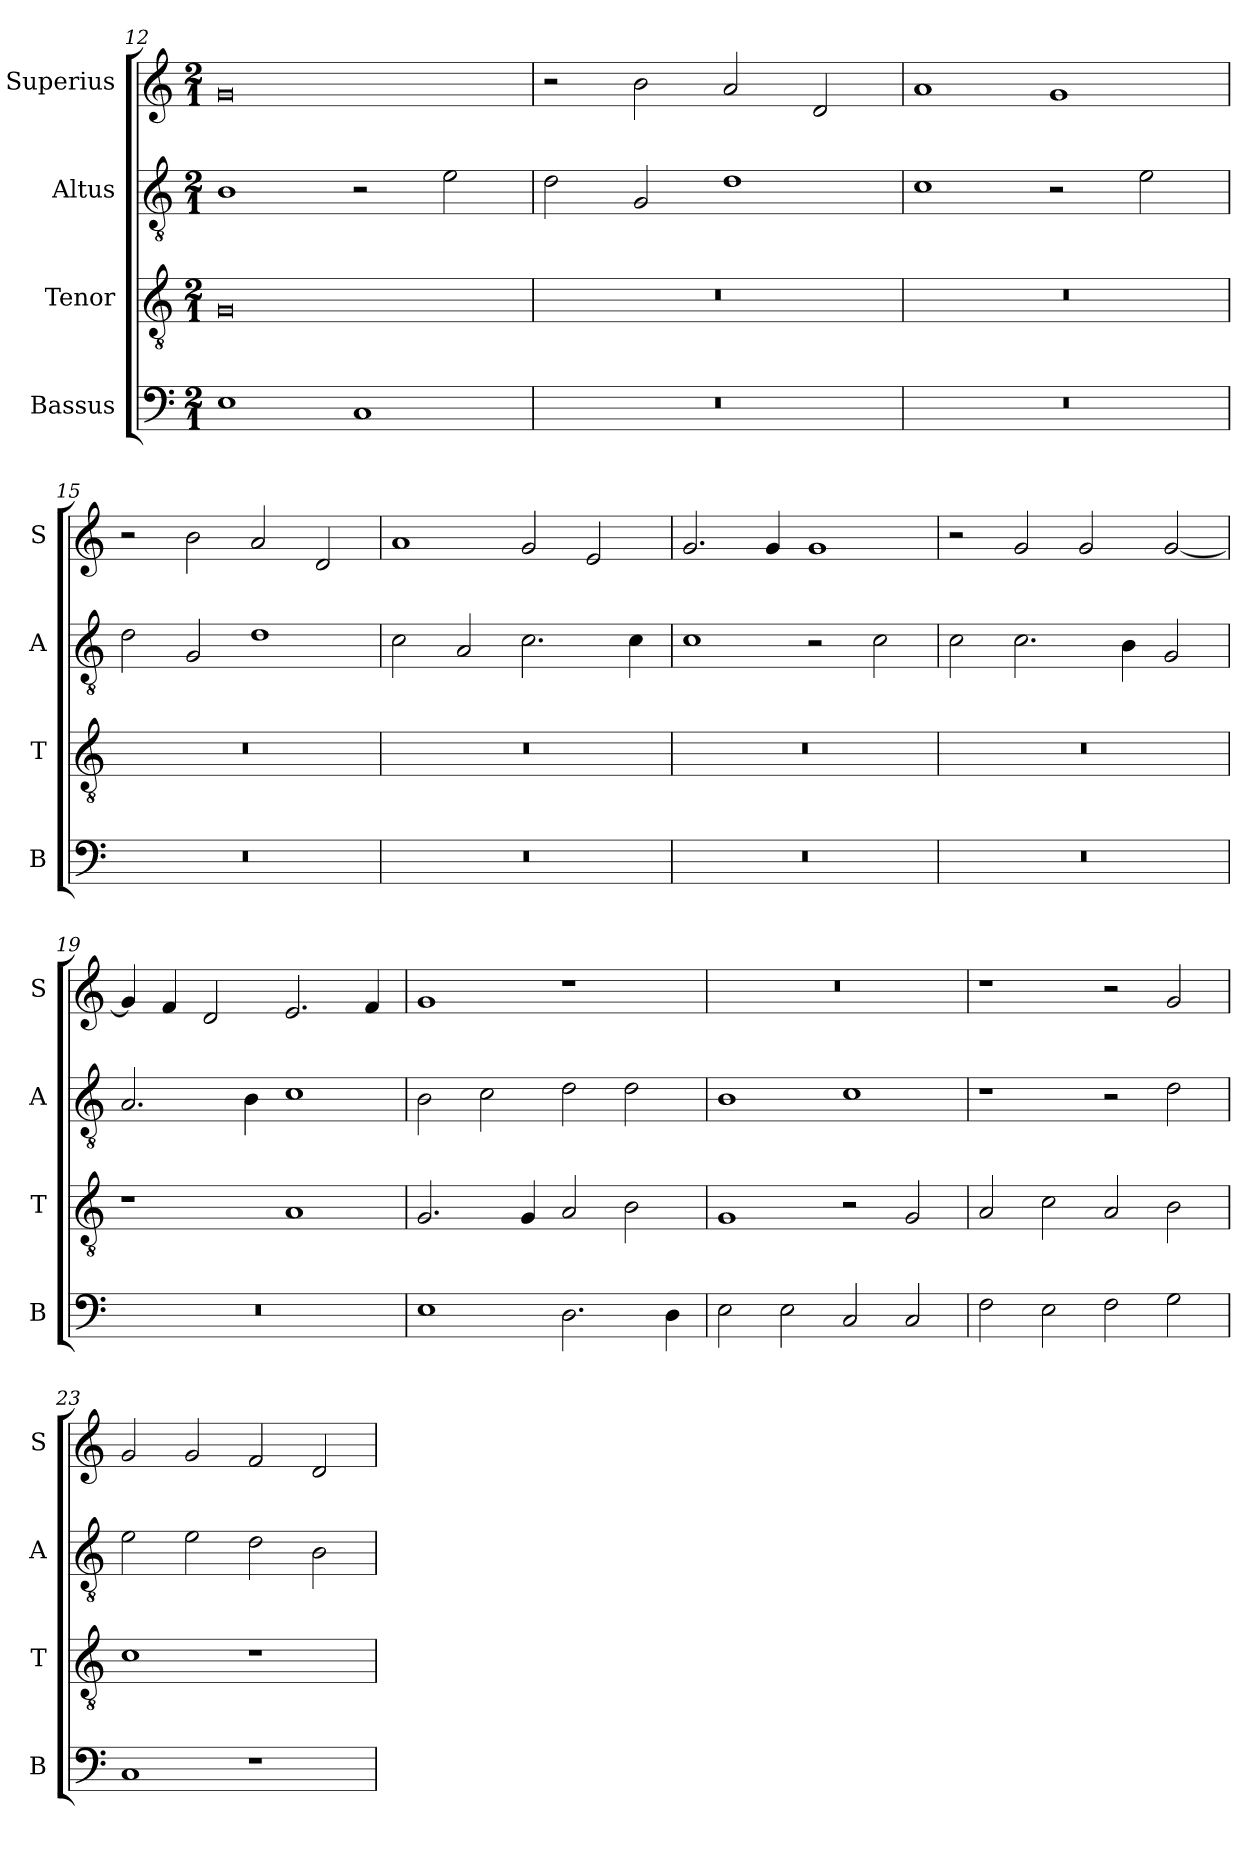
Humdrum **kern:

**kern	**kern	**kern	**kern
*part4	*part3	*part2	*part1
*staff4	*staff3	*staff2	*staff1
*I"Bassus	*I"Tenor	*I"Altus	*I"Superius
*I'B	*I'T	*I'A	*I'S
*clefF4	*clefGv2	*clefGv2	*clefG2
*k[]	*k[]	*k[]	*k[]
*C:	*C:	*C:	*C:
*M2/1	*M2/1	*M2/1	*M2/1
=12	=12	=12	=12
1E	0G	1B	0g
1C	.	2r	.
.	.	2e	.
=13	=13	=13	=13
0r	0r	2d	2r
.	.	2G	2b
.	.	1d	2a
.	.	.	2d
=14	=14	=14	=14
0r	0r	1c	1a
.	.	2r	1g
.	.	2e	.
=15	=15	=15	=15
0r	0r	2d	2r
.	.	2G	2b
.	.	1d	2a
.	.	.	2d
=16	=16	=16	=16
0r	0r	2c	1a
.	.	2A	.
.	.	2.c	2g
.	.	.	2e
.	.	4c	.
=17	=17	=17	=17
0r	0r	1c	2.g
.	.	.	4g
.	.	2r	1g
.	.	2c	.
=18	=18	=18	=18
0r	0r	2c	2r
.	.	2.c	2g
.	.	.	2g
.	.	4B	.
.	.	2G	[2g
=19	=19	=19	=19
0r	1r	2.A	4g]
.	.	.	4f
.	.	.	2d
.	.	4B	.
.	1A	1c	2.e
.	.	.	4f
=20	=20	=20	=20
1E	2.G	2B	1g
.	.	2c	.
.	4G	.	.
2.D	2A	2d	1r
.	2B	2d	.
4D	.	.	.
=21	=21	=21	=21
2E	1G	1B	0r
2E	.	.	.
2C	2r	1c	.
2C	2G	.	.
=22	=22	=22	=22
2F	2A	1r	1r
2E	2c	.	.
2F	2A	2r	2r
2G	2B	2d	2g
=23	=23	=23	=23
1C	1c	2e	2g
.	.	2e	2g
1r	1r	2d	2f
.	.	2B	2d
=	=	=	=
*-	*-	*-	*-
